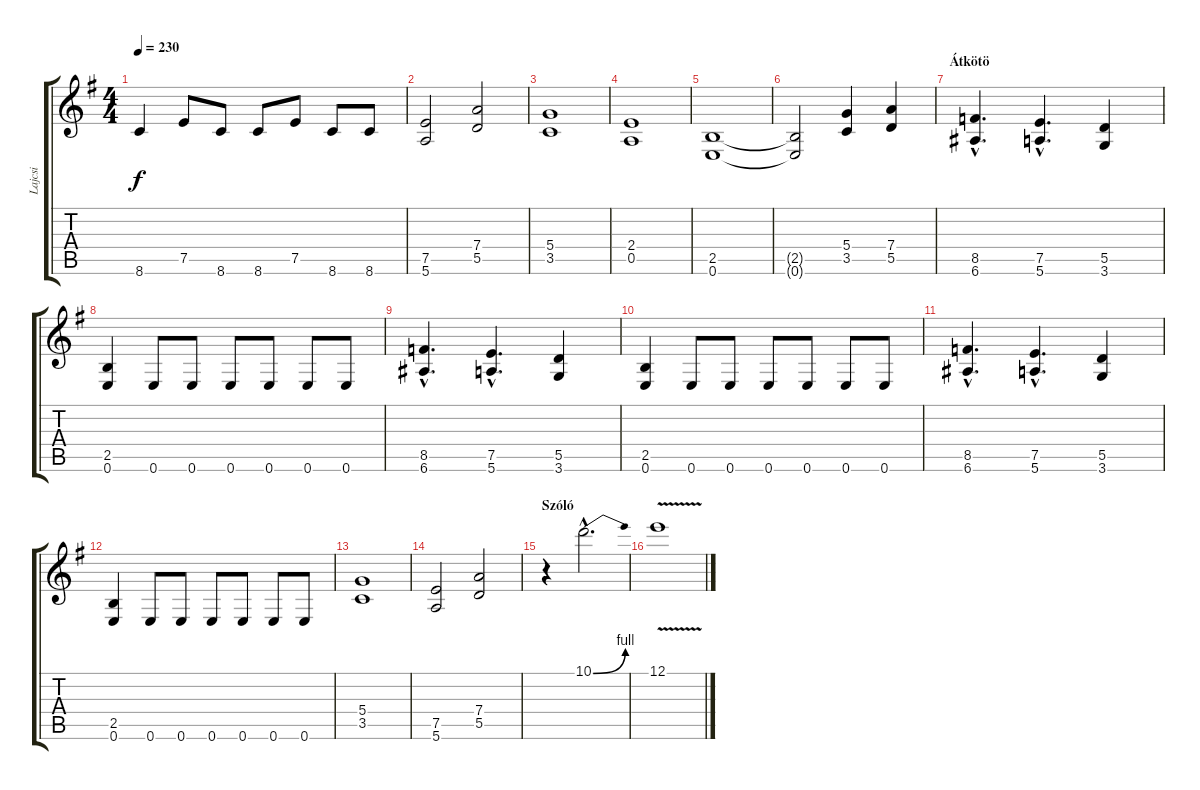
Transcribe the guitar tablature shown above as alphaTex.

\track ("Lajcsi" "Lajcsi") {instrument distortionguitar}
\staff {score tabs}
\tuning (E4 B3 G3 D3 A2 E2) {hide}
\ts (4 4)
\tempo 230
\clef g2
\ks eminor
8.6.4{dy f} 7.5.8 8.6.8 8.6.8 7.5.8 8.6.8 8.6.8 |
(7.5 5.6).2 (7.4 5.5).2 |
(5.4 3.5).1 |
(2.4 0.5).1 |
(2.5 0.6).1 |
(2.5{t} 0.6{t}).2 (5.4 3.5).4 (7.4 5.5).4 |
\section ("" "Átkötö")
(8.5{hac} 6.6{hac}).4{d} (7.5{hac} 5.6{hac}).4{d} (5.5 3.6).4 |
(2.5 0.6).4 0.6.8 0.6.8 0.6.8 0.6.8 0.6.8 0.6.8 |
(8.5{hac} 6.6{hac}).4{d} (7.5{hac} 5.6{hac}).4{d} (5.5 3.6).4 |
(2.5 0.6).4 0.6.8 0.6.8 0.6.8 0.6.8 0.6.8 0.6.8 |
(8.5{hac} 6.6{hac}).4{d} (7.5{hac} 5.6{hac}).4{d} (5.5 3.6).4 |
(2.5 0.6).4 0.6.8 0.6.8 0.6.8 0.6.8 0.6.8 0.6.8 |
(5.4 3.5).1 |
(7.5 5.6).2 (7.4 5.5).2 |
\section ("" "Szóló")
r.4{volume 16 balance 8 instrument overdrivenguitar} 10.1{be (bend 0 0 60 4) hac}.2{d} |
12.1{v}.1
